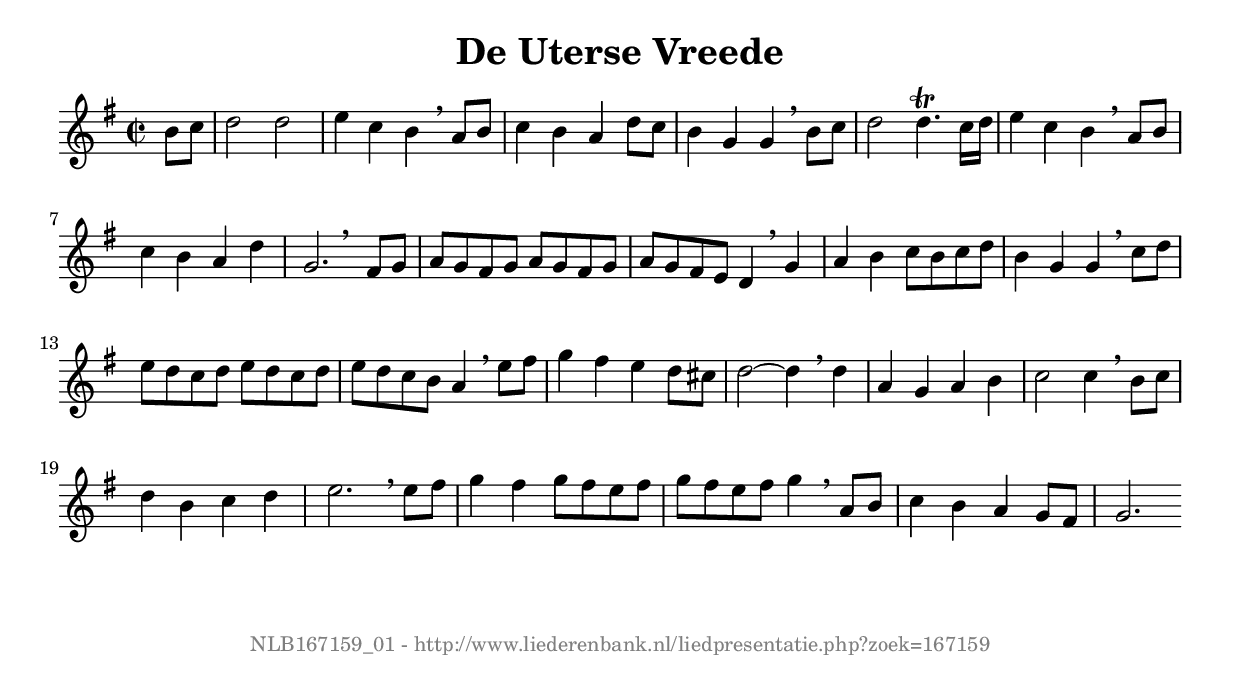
%
% produced by wce2krn 1.64 (7 June 2014)
%
\version"2.16"
#(append! paper-alist '(("long" . (cons (* 210 mm) (* 2000 mm)))))
#(set-default-paper-size "long")
sb = {\breathe}
mBreak = {\breathe }
bBreak = {\breathe }
x = {\once\override NoteHead #'style = #'cross }
gl=\glissando
itime={\override Staff.TimeSignature #'stencil = ##f }
ficta = {\once\set suggestAccidentals = ##t}
fine = {\once\override Score.RehearsalMark #'self-alignment-X = #1 \mark \markup {\italic{Fine}}}
dc = {\once\override Score.RehearsalMark #'self-alignment-X = #1 \mark \markup {\italic{D.C.}}}
dcf = {\once\override Score.RehearsalMark #'self-alignment-X = #1 \mark \markup {\italic{D.C. al Fine}}}
dcc = {\once\override Score.RehearsalMark #'self-alignment-X = #1 \mark \markup {\italic{D.C. al Coda}}}
ds = {\once\override Score.RehearsalMark #'self-alignment-X = #1 \mark \markup {\italic{D.S.}}}
dsf = {\once\override Score.RehearsalMark #'self-alignment-X = #1 \mark \markup {\italic{D.S. al Fine}}}
dsc = {\once\override Score.RehearsalMark #'self-alignment-X = #1 \mark \markup {\italic{D.S. al Coda}}}
pv = {\set Score.repeatCommands = #'((volta "1"))}
sv = {\set Score.repeatCommands = #'((volta "2"))}
tv = {\set Score.repeatCommands = #'((volta "3"))}
qv = {\set Score.repeatCommands = #'((volta "4"))}
xv = {\set Score.repeatCommands = #'((volta #f))}
\header{ tagline = ""
title = "De Uterse Vreede"
}
\score {{
\key g \major
\relative g'
{
\set melismaBusyProperties = #'()
\partial 32*8
\time 2/2
\tempo 4=120
\override Score.MetronomeMark #'transparent = ##t
\override Score.RehearsalMark #'break-visibility = #(vector #t #t #f)
b8 c d2 d e4 c b \sb a8 b c4 b a d8 c b4 g g \mBreak
b8 c d2 d4. ^\trill c16 d e4 c b \sb a8 b c4 b a d g,2. \bar ":|:" \bBreak
fis8 g a g fis g a g fis g a g fis e d4 \sb g a b c8 b c d b4 g g \mBreak
c8 d e d c d e d c d e d c b a4 \sb e'8 fis g4 fis e d8 cis d2~ d4 \mBreak
d4 a g a b c2 c4 \sb b8 c d4 b c d e2. \mBreak
e8 fis g4 fis g8 fis e fis g fis e fis g4 \sb a,8 b c4 b a g8 fis g2. \bar ":|"
 }}
 \midi { }
 \layout {
            indent = 0.0\cm
}
}
\markup { \vspace #0 } \markup { \with-color #grey \fill-line { \center-column { \smaller "NLB167159_01 - http://www.liederenbank.nl/liedpresentatie.php?zoek=167159" } } }
